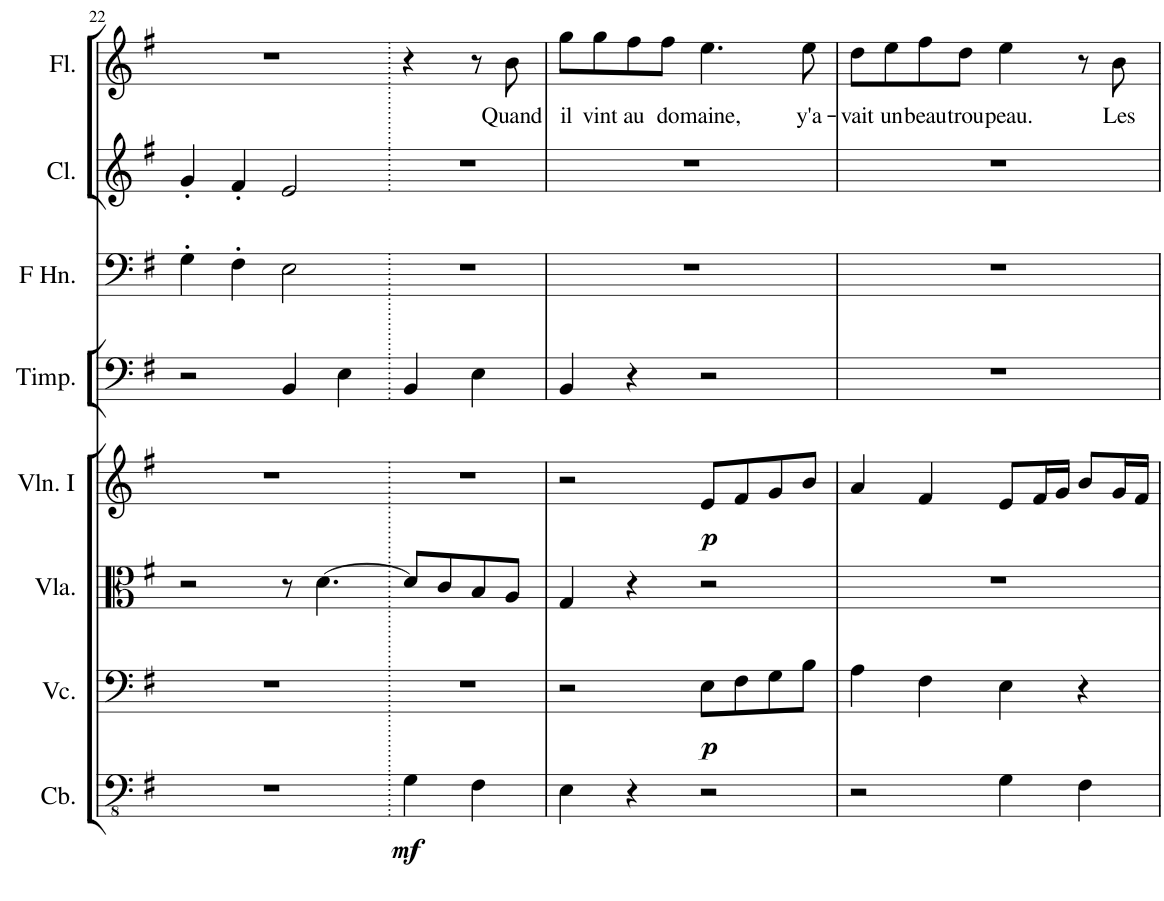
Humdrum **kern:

**kern	**dynam	**kern	**dynam	**kern	**kern	**dynam	**kern	**kern	**kern	**kern	**text
*part8	*part8	*part7	*part7	*part6	*part5	*part5	*part4	*part3	*part2	*part1	*part1
*staff8	*staff8	*staff7	*staff7	*staff6	*staff5	*staff5	*staff4	*staff3	*staff2	*staff1	*staff1
*I"Contrabasses	*	*I"Violoncellos	*	*I"Violas	*I"Violins I	*	*I"Timpani	*I"Horns in F	*I"Clarinets in Bb	*I"Flutes	*
*I'Cb.	*	*I'Vc.	*	*I'Vla.	*I'Vln. I	*	*I'Timp.	*	*I'Cl.	*I'Fl.	*
!!LO:PB:g=z
*clefFv4	*	*clefF4	*	*clefC3	*clefG2	*	*clefF4	*clefF4	*clefG2	*clefG2	*
*ITrd7c12	*	*	*	*	*	*	*	*ITrd4c7	*ITrd1c2	*	*
*k[f#]	*	*k[f#]	*	*k[f#]	*k[f#]	*	*k[f#]	*k[f#]	*k[f#]	*k[f#]	*
*M4/4	*	*M4/4	*	*M4/4	*M4/4	*	*M4/4	*M4/4	*M4/4	*M4/4	*
=22	=22	=22	=22	=22	=22	=22	=22	=22	=22	=22	=22
1r	.	1r	.	2r	1r	.	2r	4G'\	4g'/	1r	.
.	.	.	.	.	.	.	.	4F#'\	4f#'/	.	.
.	.	.	.	8r	.	.	4BB/	2E\	2e/	.	.
.	.	.	.	[4.d\	.	.	.	.	.	.	.
.	.	.	.	.	.	.	4E\	.	.	.	.
=23.	=23.	=23.	=23.	=23.	=23.	=23.	=23.	=23.	=23.	=23.	=23.
!	!LO:DY:b	!	!	!	!	!	!	!	!	!	!
4GG\	mf	1r	.	8d/L]	1r	.	4BB/	1r	1r	4r	.
.	.	.	.	8c/	.	.	.	.	.	.	.
4FF#\	.	.	.	8B/	.	.	4E\	.	.	8r	.
!	!	!	!	!	!	!	!	!	!	!	!LO:LY:b
.	.	.	.	8A/J	.	.	.	.	.	8b\	Quand
2ryy	.	.	.	2ryy	.	.	2ryy	.	.	2ryy	.
=24	=24	=24	=24	=24	=24	=24	=24	=24	=24	=24	=24
!	!	!	!	!	!	!	!	!	!	!	!LO:LY:b
4EE\	.	2r	.	4G/	2r	.	4BB/	1r	1r	8gg\L	il
!	!	!	!	!	!	!	!	!	!	!	!LO:LY:b
.	.	.	.	.	.	.	.	.	.	8gg\	vint
!	!	!	!	!	!	!	!	!	!	!	!LO:LY:b
4r	.	.	.	4r	.	.	4r	.	.	8ff#\	au
!	!	!	!	!	!	!	!	!	!	!	!LO:LY:b
.	.	.	.	.	.	.	.	.	.	8ff#\J	do-
!	!	!	!LO:DY:b	!	!	!LO:DY:b	!	!	!	!	!LO:LY:b
2r	.	8E\L	p	2r	8e/L	p	2r	.	.	4.ee\	-maine,
.	.	8F#\	.	.	8f#/	.	.	.	.	.	.
.	.	8G\	.	.	8g/	.	.	.	.	.	.
!	!	!	!	!	!	!	!	!	!	!	!LO:LY:b
.	.	8B\J	.	.	8b/J	.	.	.	.	8ee\	y'a-
=25	=25	=25	=25	=25	=25	=25	=25	=25	=25	=25	=25
!	!	!	!	!	!	!	!	!	!	!	!LO:LY:b
2r	.	4A\	.	1r	4a/	.	1r	1r	1r	8dd\L	-vait
!	!	!	!	!	!	!	!	!	!	!	!LO:LY:b
.	.	.	.	.	.	.	.	.	.	8ee\	un
!	!	!	!	!	!	!	!	!	!	!	!LO:LY:b
.	.	4F#\	.	.	4f#/	.	.	.	.	8ff#\	beau
!	!	!	!	!	!	!	!	!	!	!	!LO:LY:b
.	.	.	.	.	.	.	.	.	.	8dd\J	trou-
!	!	!	!	!	!	!	!	!	!	!	!LO:LY:b
4GG\	.	4E\	.	.	8e/L	.	.	.	.	4ee\	-peau.
.	.	.	.	.	16f#/L	.	.	.	.	.	.
.	.	.	.	.	16g/JJ	.	.	.	.	.	.
4FF#\	.	4r	.	.	8b/L	.	.	.	.	8r	.
!	!	!	!	!	!	!	!	!	!	!	!LO:LY:b
.	.	.	.	.	16g/L	.	.	.	.	8b\	Les
.	.	.	.	.	16f#/JJ	.	.	.	.	.	.
=	=	=	=	=	=	=	=	=	=	=	=
*-	*-	*-	*-	*-	*-	*-	*-	*-	*-	*-	*-
